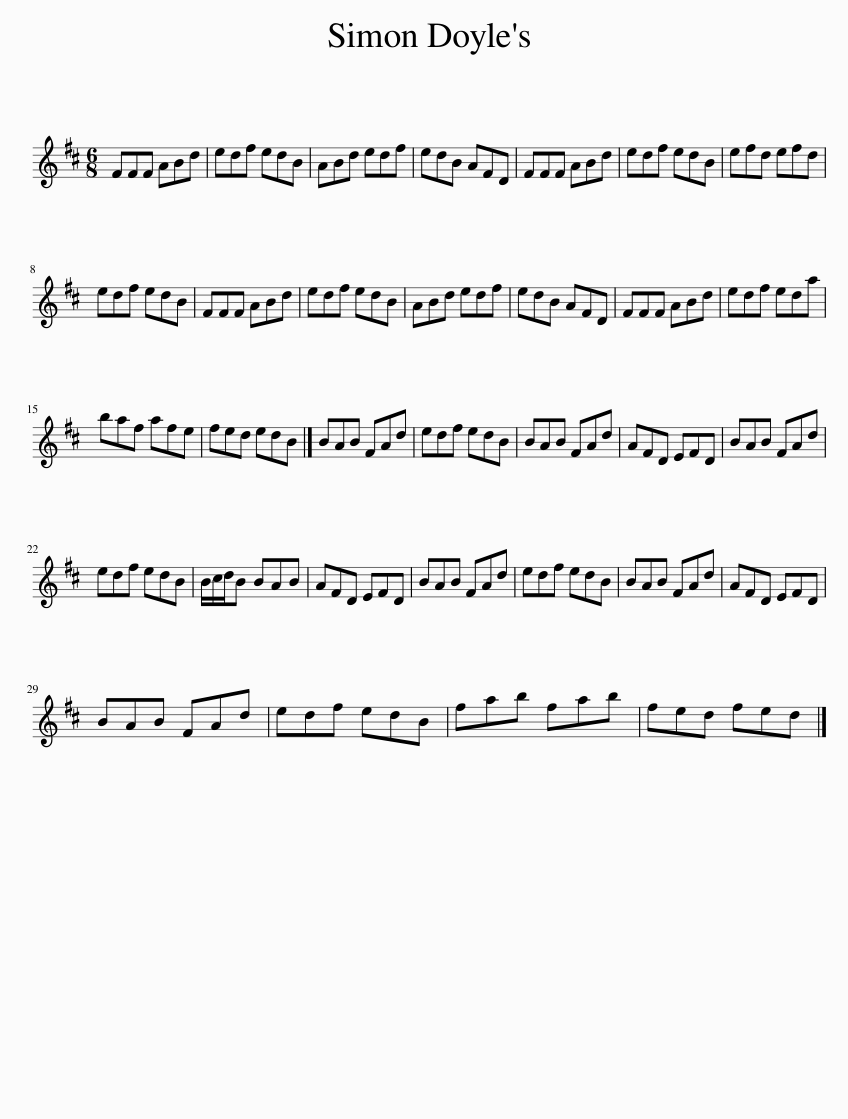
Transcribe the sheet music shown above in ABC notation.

X:1
L:1/8
M:6/8
I:linebreak $
K:D
V:1 treble
V:1
 FFF ABd | edf edB | ABd edf | edB AFD | FFF ABd | %5
 edf edB | efd efd |$ edf edB | FFF ABd | edf edB | %10
 ABd edf | edB AFD | FFF ABd | edf eda |$ baf afe | %15
 fed edB |] BAB FAd | edf edB | BAB FAd | AFD EFD | %20
 BAB FAd |$ edf edB | B/c/d/B BAB | AFD EFD | BAB FAd | %25
 edf edB | BAB FAd | AFD EFD |$ BAB FAd | edf edB | %30
 fab fab | fed fed |] %32
